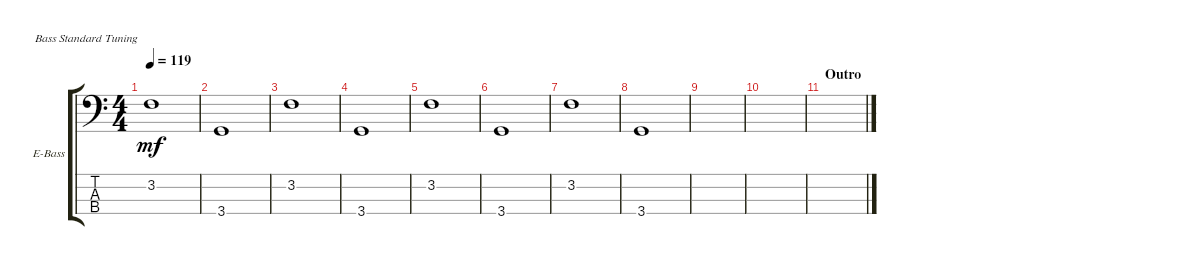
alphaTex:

\defaultSystemsLayout 4
\bracketExtendMode groupsimilarinstruments
\firstSystemTrackNameOrientation horizontal
\otherSystemsTrackNameOrientation horizontal
\track ("Electric Bass" "E-Bass") {instrument electricbassfinger}
\staff {score tabs}
\tuning (G2 D2 A1 E1)
\ts (4 4)
\tempo 119
\clef f4
\scale
0.333333
\ks c
3.2.1{dy mf} |
\scale
0.333333 3.4.1 |
\scale
0.333333 3.2.1 |
\scale
0.333333 3.4.1 |
\scale
0.333333 3.2.1 |
\scale
0.333333 3.4.1 |
\scale
0.333333 3.2.1 |
\scale
0.333333 3.4.1 |
\scale
0.333333 |
\scale
0.333333 |
\section ("" "Outro")
\scale
0.333333 |
\scale
0.333333 |
\scale
0.333333 |
\scale
0.333333 |
\scale
0.333333 |
\scale
0.333333
